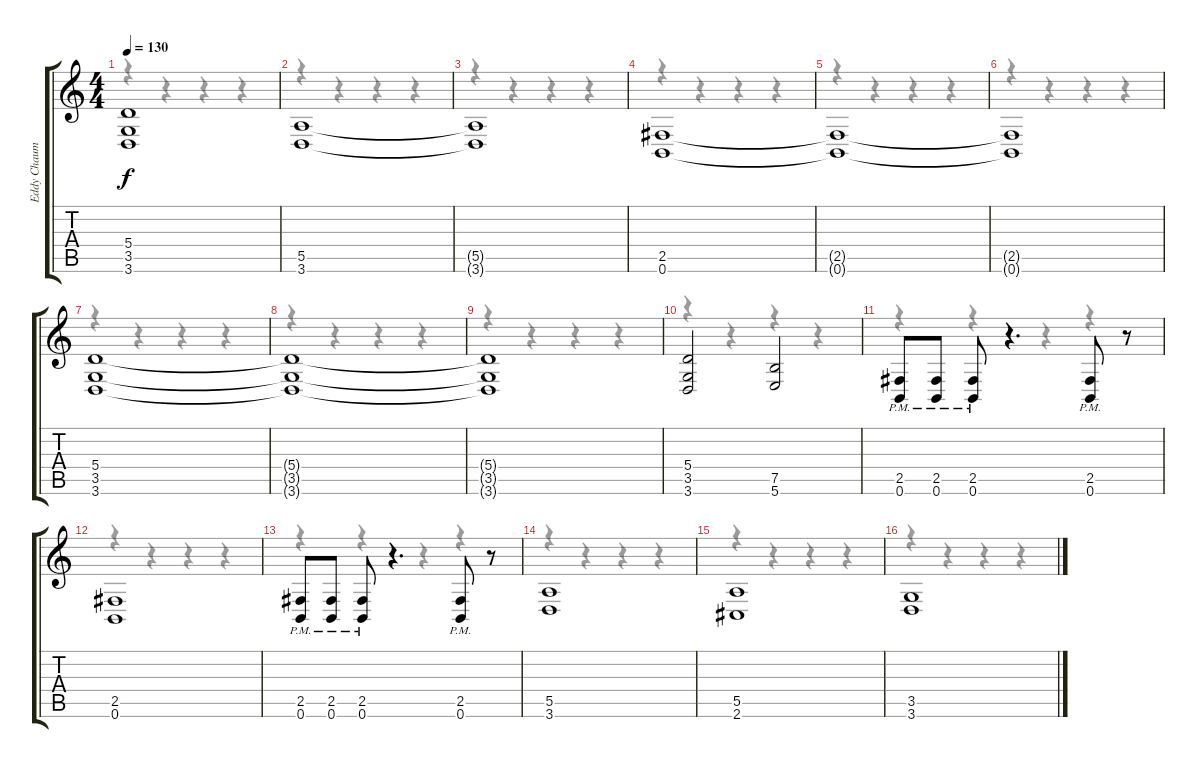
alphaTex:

\track ("Eddy Chaumulot (Rythm)" "Eddy Chaum") {instrument distortionguitar}
\staff {score tabs}
\tuning (B3 Gb3 D3 A2 E2 B1) {hide}
\voice
\ts (4 4)
\tempo 130
\clef g2
\ks c
(5.4{t} 3.5{t} 3.6{t}).1{dy f} |
(5.5 3.6).1 |
(5.5{t} 3.6{t}).1 |
(2.5 0.6).1 |
(2.5{t} 0.6{t}).1 |
(2.5{t} 0.6{t}).1 |
(5.4 3.5 3.6).1 |
(5.4{t} 3.5{t} 3.6{t}).1 |
(5.4{t} 3.5{t} 3.6{t}).1 |
(5.4 3.5 3.6).2 (7.5 5.6).2 |
(2.5{pm} 0.6{pm}).8 (2.5{pm} 0.6{pm}).8 (2.5{pm} 0.6{pm}).8 r.4{d} (2.5{pm} 0.6{pm}).8 r.8 |
(2.5 0.6).1 |
(2.5{pm} 0.6{pm}).8 (2.5{pm} 0.6{pm}).8 (2.5{pm} 0.6{pm}).8 r.4{d} (2.5{pm} 0.6{pm}).8 r.8 |
(5.5 3.6).1 |
(5.5 2.6).1 |
(3.5 3.6).1
\voice
\clef g2
\ottava regular
\simile none
\ks c
r.4{dy f} r.4 r.4 r.4 |
r.4 r.4 r.4 r.4 |
r.4 r.4 r.4 r.4 |
r.4 r.4 r.4 r.4 |
r.4 r.4 r.4 r.4 |
r.4 r.4 r.4 r.4 |
r.4 r.4 r.4 r.4 |
r.4 r.4 r.4 r.4 |
r.4 r.4 r.4 r.4 |
r.4 r.4 r.4 r.4 |
r.4 r.4 r.4 r.4 |
r.4 r.4 r.4 r.4 |
r.4 r.4 r.4 r.4 |
r.4 r.4 r.4 r.4 |
r.4 r.4 r.4 r.4 |
r.4 r.4 r.4 r.4
